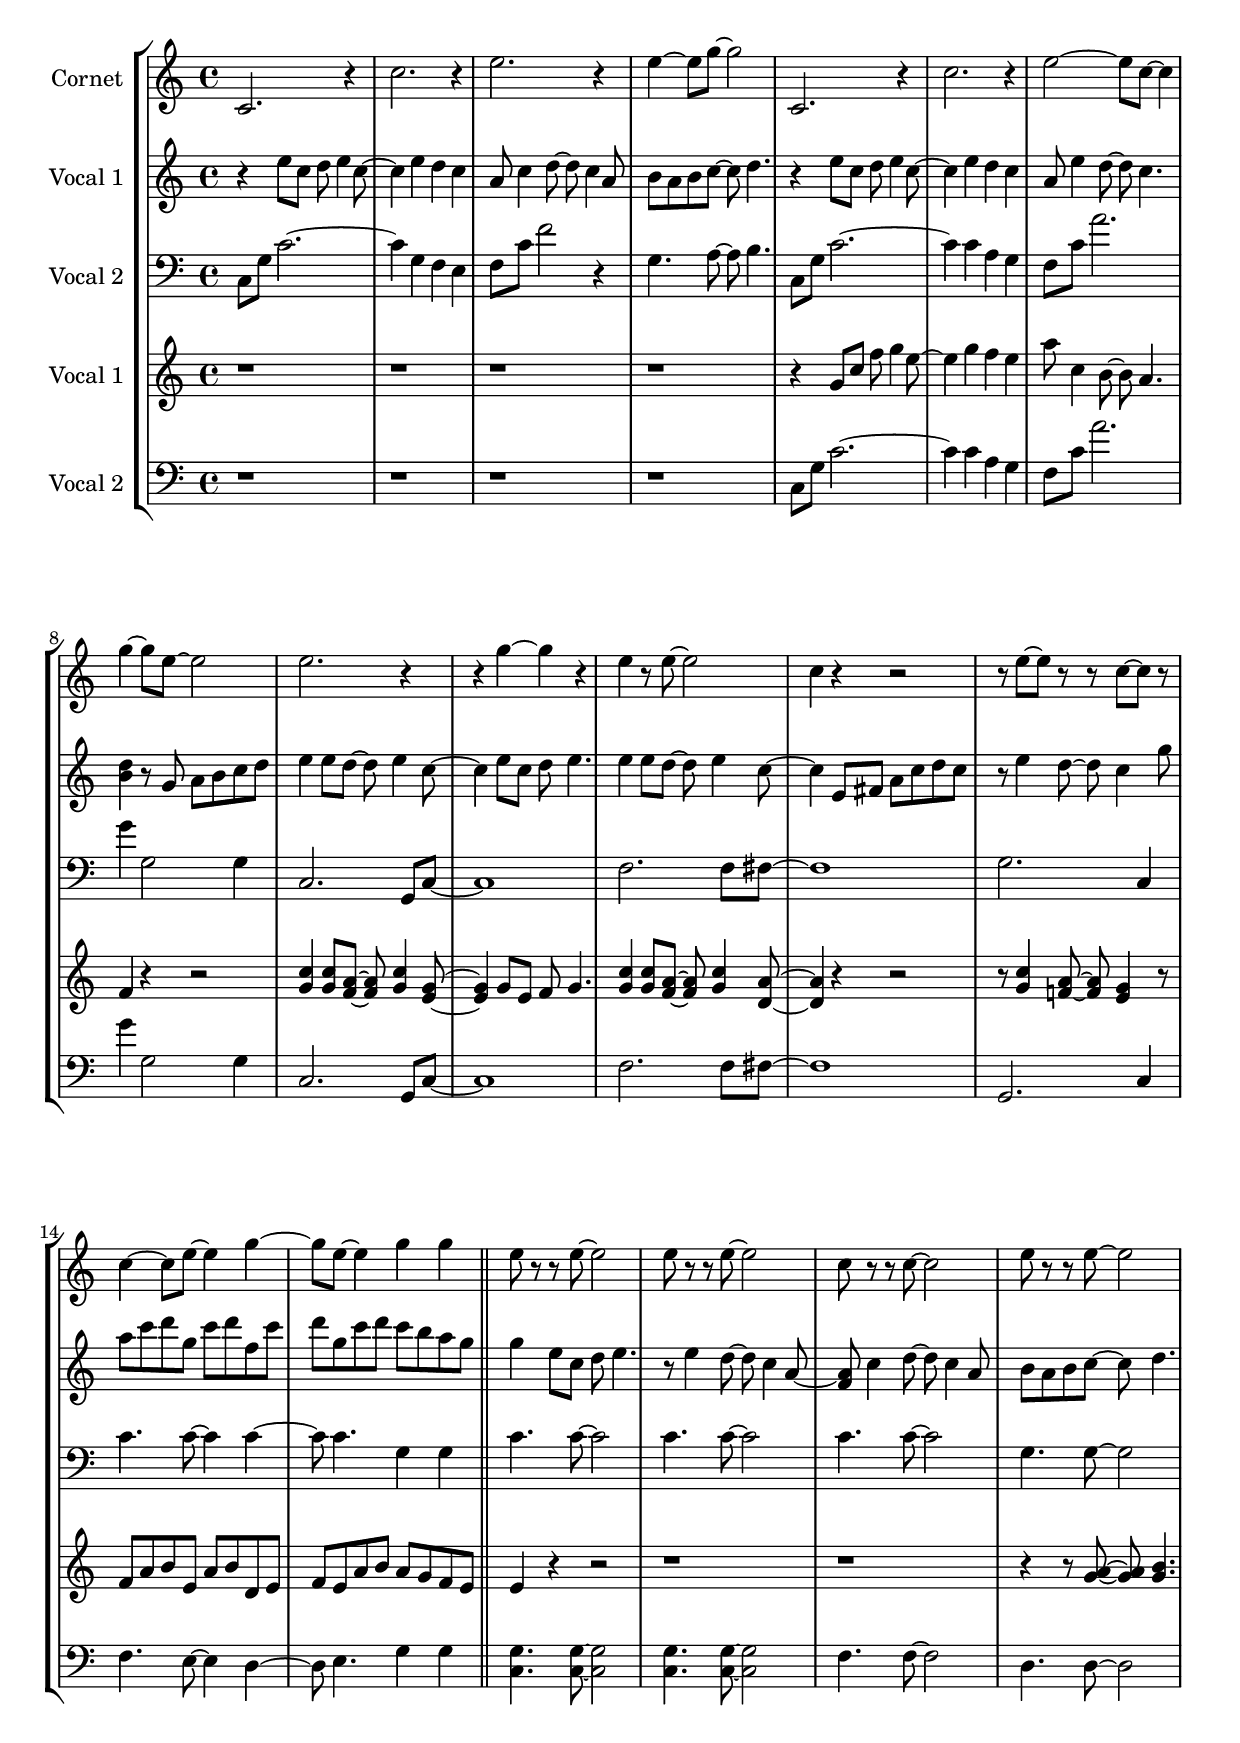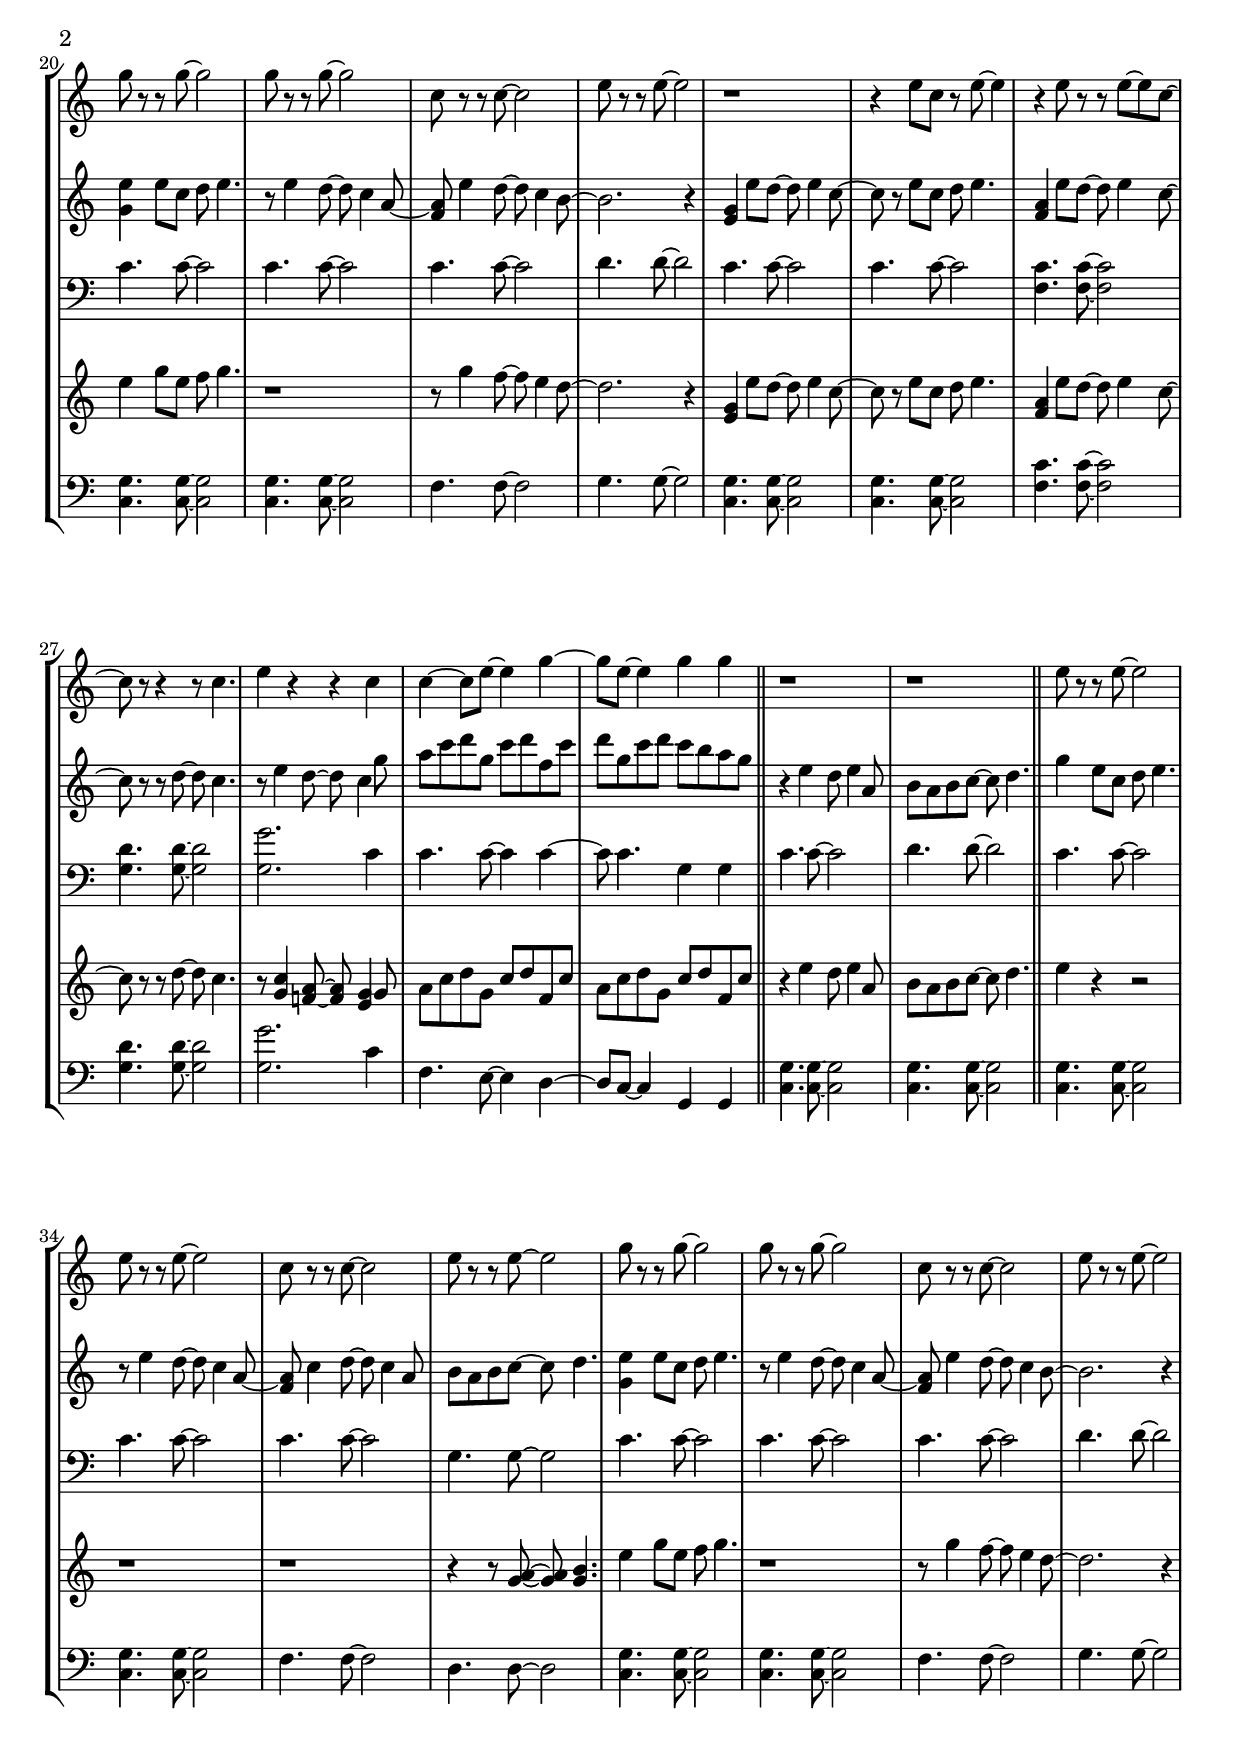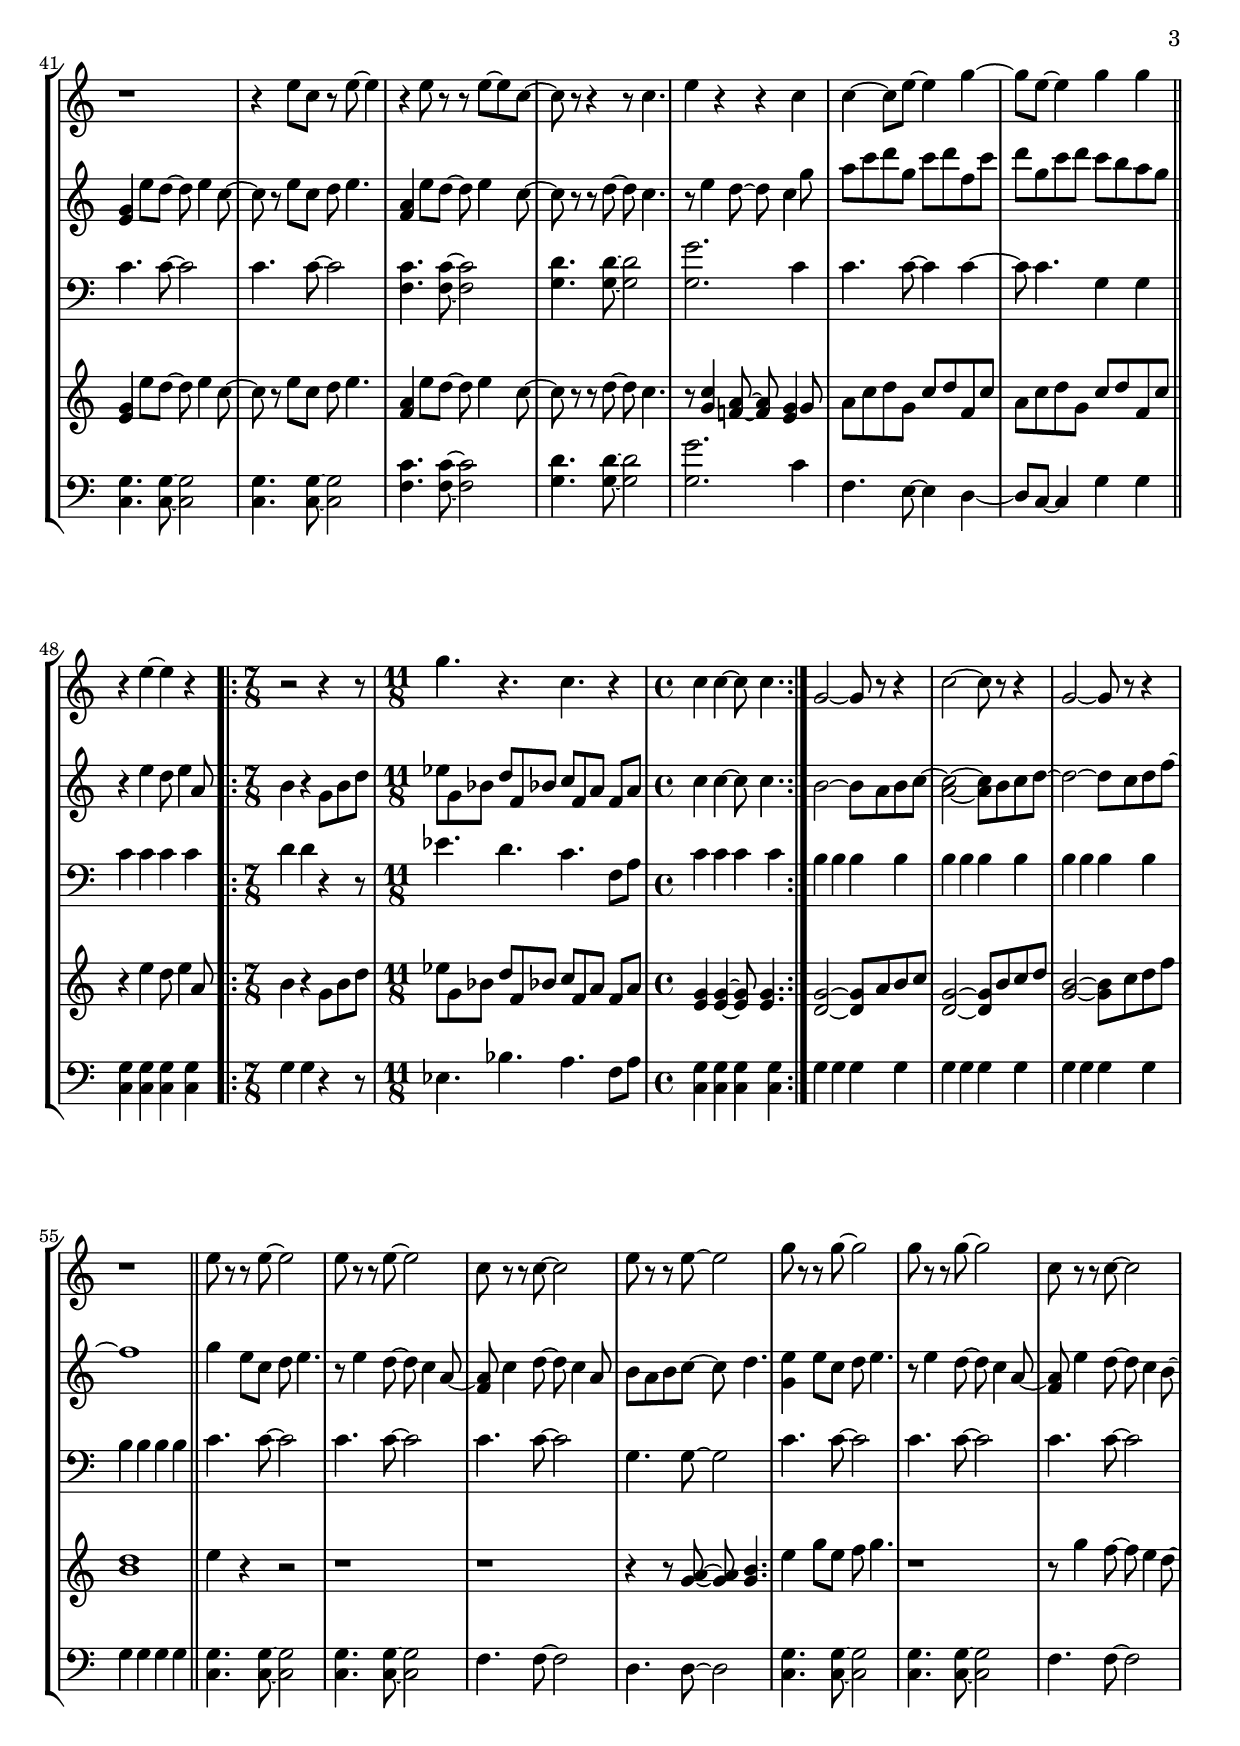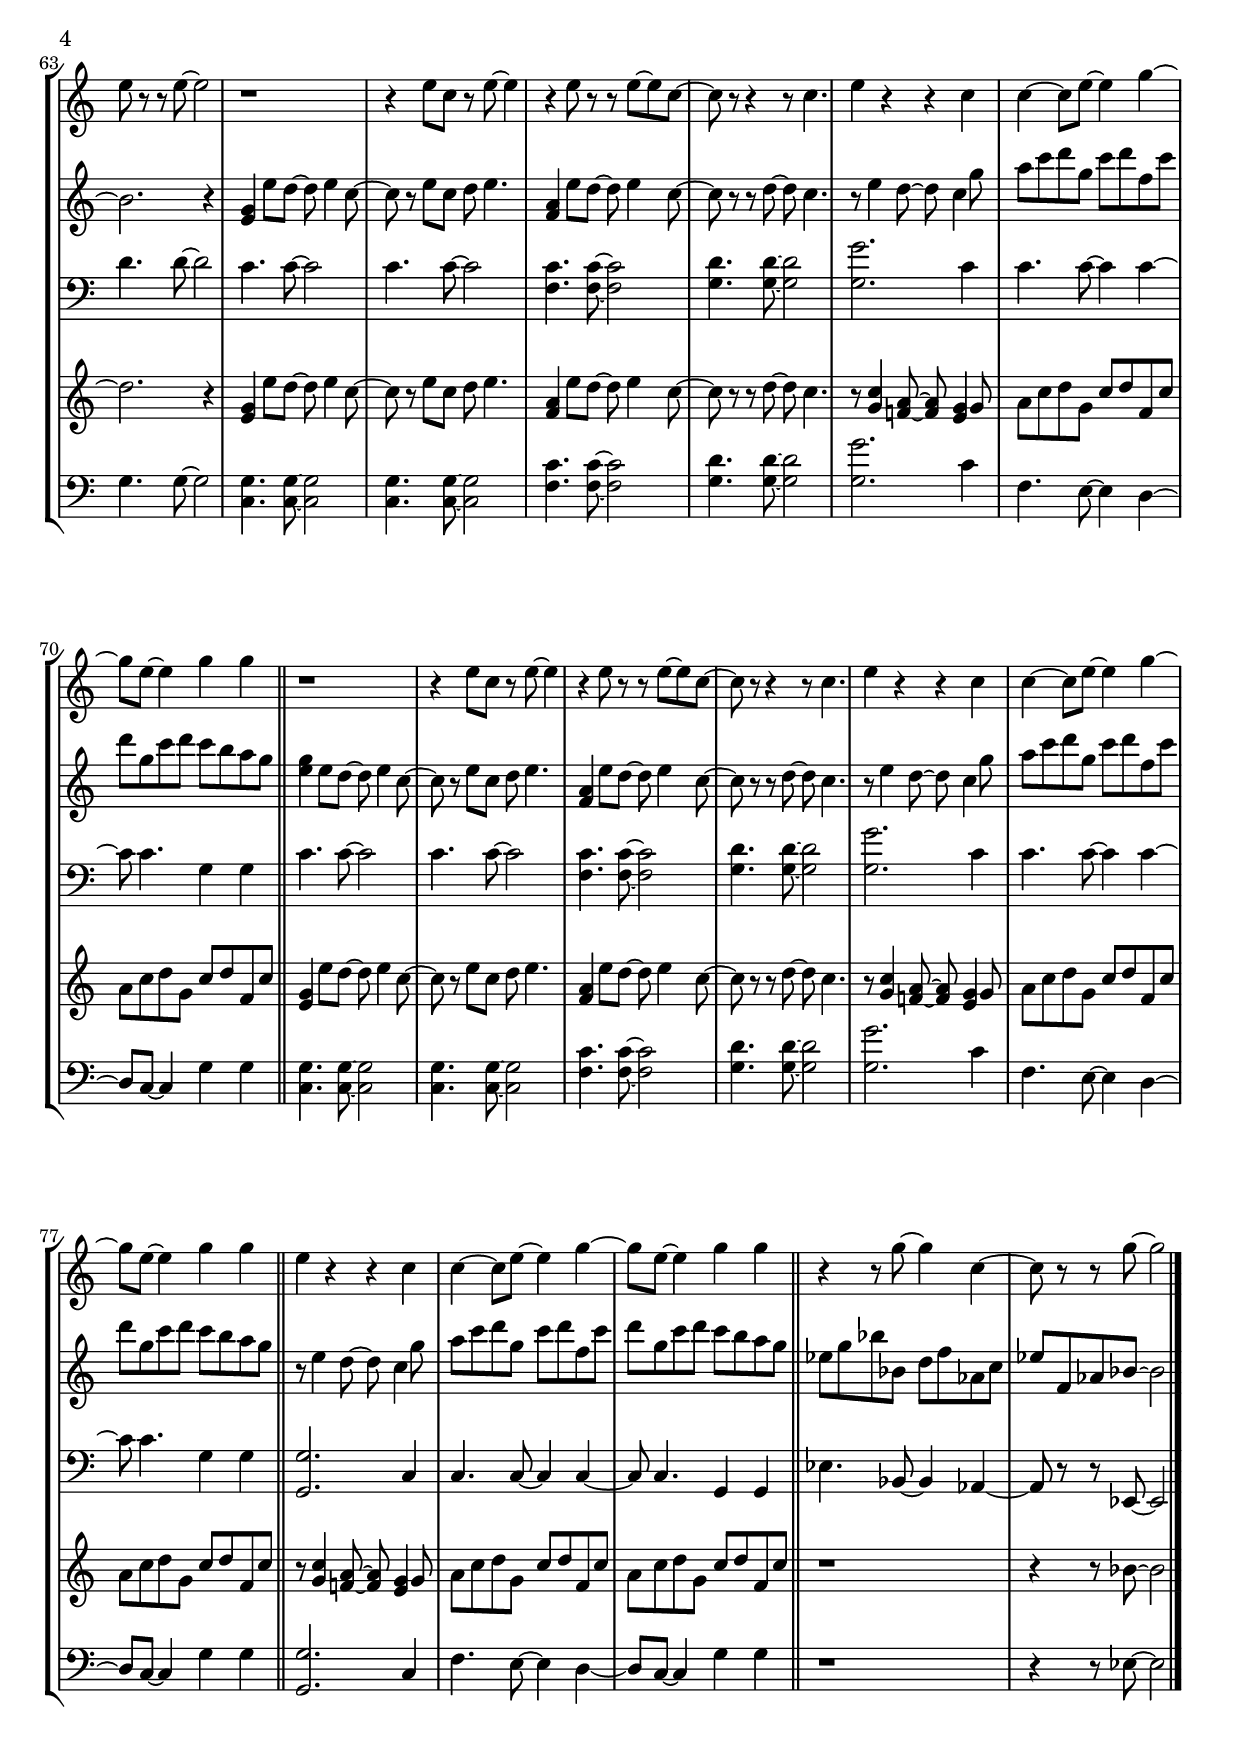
globalSun= {
\time 4/4
\key g \major
}
globalSunBass= {
\time 4/4
\key g \major
\clef bass
}

ternaer = #(define-music-function (parser location ) ()
   #{
       \mark \markup {
        \line \general-align #X #LEFT {
          \score {                     % 2nd column in line
            \new Staff \with {
              fontSize = -3
              \override StaffSymbol.staff-space = #(magstep -3)
              \override StaffSymbol.line-count = #0
              \override VerticalAxisGroup.Y-extent = #'(-0.85 . 4)
            }

            {
              \relative c' { \stemUp \override Score.SpacingSpanner.common-shortest-duration = #(ly:make-moment 3/16)
              b'8[ b8] }
             
%             \override Score.SpacingSpanner.strict-note-spacing = ##t
              \once \override Score.TextScript.Y-offset = #-0.4
              s4.^\markup{ \halign #-1 \italic "=" }
              
              \relative c' { \stemUp \override Score.SpacingSpanner.common-shortest-duration = #(ly:make-moment 3/16)
              \tuplet 3/2 { b'4 b8 }
          }
            } 
            
            \layout {
              ragged-right= ##t
              indent = 0
              \context {
                \Staff
                \remove "Clef_engraver"
                \remove "Time_signature_engraver"
              }
            } % layout end

          } % Score end

        } % line end
    } % markup end
   #})


#(define (scoop-stencil grob)
         (ly:stencil-add
             (ly:note-head::print grob)
             (grob-interpret-markup grob
                 (markup #:with-dimensions '(0 . 0) '(0 . 0)
                                            #:translate '(-0.2 . -0.5)
                                                         #:path 0.25 '((moveto 0 0)
                                                                       (curveto 0 -1 -1 -1.5 -1.5 -1.5))))))
scoop = \once \override NoteHead #'stencil = #scoop-stencil 


HereComesTheSunSolo=\new Voice {
\set Timing.beamExceptions = #'()
\set Timing.baseMoment = #(ly:make-moment 1/4)
\set Timing.beatStructure = #'(1 1 1 1)
g2. r4 
g'2. r4 
b2. r4 
b4~b8 d8~d2
g,,2. r4 
g'2. r4 
b2~b8 g~g4 
d'4~d8 b8~b2
b2. r4 
r4 d~d r 
b4 r8 b~b2
g4 r r2
r8 b8~b r r g8~g r 
g4~g8 b8~b4 d4~
d8 b8~b4 d4 d 
% Verse 
b8 r r b~b2 
b8 r r b~b2 
g8 r r g~g2 
b8 r r b~b2 
d8 r r d~d2 
d8 r r d~d2 
g,8 r r g~g2 
b8 r r b~b2 
% Chorus 
r1 
r4 b8 g r b8~b4
r4 b8 r r b8~b g8~
g8 r r4 r8 g4. 
b4 r r g 
g4~g8 b8~b4 d4~
d8 b8~b4 d4 d 
% interlude 
r1 
r1 
% Verse 
b8 r r b~b2 
b8 r r b~b2 
g8 r r g~g2 
b8 r r b~b2 
d8 r r d~d2 
d8 r r d~d2 
g,8 r r g~g2 
b8 r r b~b2 
% Chorus 
r1 
r4 b8 g r b8~b4
r4 b8 r r b8~b g8~
g8 r r4 r8 g4. 
b4 r r g 
g4~g8 b8~b4 d4~
d8 b8~b4 d4 d 

r4 b~b r 
\repeat volta 6{
\time 7/8 r2 r4 r8 
\time 11/8 d4. r4. g,4. r4 
\time 4/4 g4 g~g8 g4. }
d2~d8 r r4 
g2~g8 r r4 
d2~d8 r r4
r1

% Verse 
b'8 r r b~b2 
b8 r r b~b2 
g8 r r g~g2 
b8 r r b~b2 
d8 r r d~d2 
d8 r r d~d2 
g,8 r r g~g2 
b8 r r b~b2 
% Chorus 
r1 
r4 b8 g r b8~b4
r4 b8 r r b8~b g8~
g8 r r4 r8 g4. 
b4 r r g 
g4~g8 b8~b4 d4~
d8 b8~b4 d4 d 
% Chorus 
r1 
r4 b8 g r b8~b4
r4 b8 r r b8~b g8~
g8 r r4 r8 g4. 
b4 r r g 
g4~g8 b8~b4 d4~
d8 b8~b4 d4 d 

b4 r r g 
g4~g8 b8~b4 d4~
d8 b8~b4 d4 d 

r4 r8 d8~d4 g,4
~g8 r r d'~d2\bar"|."
}


\parallelMusic #'(HereComesTheSunPianoSolo HereComesTheSunBass HereComesTheSunZPianoSolo HereComesTheSunZBass) {
r4 b8 g a b4 g8 ~ |
g,8 d' g2.~|
r1|
r1|

g4 b a g |
g4 d c b |
r1 |
r1 |

e8 g4 a8~a g4 e8 |
c8 g' c2 r4 |
r1 |
r1 |

fis8 e fis g~g a4. |
d,4. e8~e fis4.|
r1 |
r1 |

r4 <b>8 g <a> <b>4 <g>8 ~ |
g,8 d' g2.~|
r4 <d,>8 g <c > <d >4 <b >8 ~ |
g,8 d' g2.~|

<g>4 <b> <a> <g> |
g4 g e d |
<b >4 <d > < c > <b > |
g4 g e d |

e8 <b'>4 <a  >8~<a  > <g >4. |
c8 g' e'2. |
e8 < g,>4 < fis>8~< fis> < e>4. |
c8 g' e'2. |

<a fis>4 r8 d,8 e fis g a |
d4 d,2 d4 |
<c>4 r4 r2 |
d4 d,2 d4 |

<b >4 <b >8 <a >~<a > <b >4 <g >8~|
g,2. d8 g~ |
< g' d>4 < g d>8 < e c>~< e c> < g d>4 < d b>8~|
g,2. d8 g~ |

<g >4 <b >8 <g  > <a > <b >4. |
g1 |
< d b>4 < d>8 < b> < c> < d>4. |
g1 |

<b >4 <b  >8 <a  >~<a  > <b  >4 <g >8~|
c2. c8 cis~|
< g d>4 < g d>8 < e c>~< e c> < g d>4 < e a,>8~|
c2. c8 cis~|

<g  >4 b,8 cis e g a g |
cis1|
<e a,>4 r r2|
cis1|

r8 <b >4 <a  >8~<a  > <g  >4 d'8 |
< d>2. g,4|
r8 < g d>4 < e c!>8~< e c> < d b>4 r8 |
<d,>2. g4|

e8 g a d, g a c, g' |
<g' >4. <g >8~<g >4 <g >4~|
c8 e fis b, e fis a, b |
<c>4. <b>8~<b >4 < a >4~|

a8 d, g a g fis e d | 
<g >8 <g  >4. d4 d| 
c8 b e fis e d c b | 
< a >8 < b >4. d4 d|\bar"||"

% Verse 
<d >4 b8 g a b4.| 
<g  >4. <g  >8~<g  >2| 
< b>4 r r2| 
< d g,>4. < d g,>8~< d g,>2| 

r8 b4 a8~a g4 e8~| 
<g  >4. <g  >8~<g  >2| 
r1| 
< d g,>4. < d g,>8~< d g,>2| 

<e c>8 g4 a8~a8 g4 e8| 
<g >4. <g  >8~<g  >2| 
r1| 
< c >4. < c >8~< c >2| 

fis8 e fis <g >~<g > <a >4.  | 
< d >4. < d >8~< d >2|  
r4 r8 <e d>~<e d> <fis d>4.  | 
<a >4. <a  >8~<a  >2|  

<d, b'>4 b'8 g a b4.| 
<g >4. <g  >8~<g  >2| 
<b >4 d8 b c d4.| 
< d g,>4. < d g,>8~< d g,>2| 

r8 b4 a8~a g4 e8~| 
<g >4. <g  >8~<g  >2| 
r1| 
< d g,>4. < d g,>8~< d g,>2| 

<e c>8 b'4 a8~a8 g4 fis8~| 
<g >4. <g >8~<g >2| 
r8 d4 c8~c8 b4 a8~| 
< c >4. < c >8~< c >2| 

fis2. r4| 
<a  >4. <a >8~<a >2|  
a2. r4| 
< d >4. < d >8~< d >2|  

% Chorus
<d b>4 b'8 a8~a b4 g8~| 
<g >4. <g >8~<g >2| 
<d, b>4 b'8 a8~a b4 g8~| 
< d g,>4. < d g,>8~< d g,>2| 

g8 r b8 g a b4. | 
<g >4. <g >8~<g >2| 
g8 r b8 g a b4. | 
< d g,>4. < d g,>8~< d g,>2| 

<e, c>4 b'8 a8~a b4 g8~| 
<g c,>4. <g c,>8~<g c,>2| 
<e, c>4 b'8 a8~a b4 g8~| 
<g c,>4. <g c,>8~<g c,>2| 

g8 r r a8~a g4. | 
<a d,>4. <a d,>8~<a d,>2|  
g8 r r a8~a g4. | 
<a d,>4. <a d,>8~<a d,>2|  

r8 <b >4 <a >8~<a > <g >4 d'8 |
<d d,>2. g,4|
r8 < g d>4 < e c!>8~< e c> < d b>4 d8 |
<d d,>2. g,4|

e8 g a d, g a c, g' |
<g >4. <g  >8~<g  >4 <g  >4~|
e8 g a d, g a c, g' |
<c,>4. <b >8~< b >4 < a >4~|

a8 d, g a g fis e d | 
<g  >8 <g >4. d4 d|
e8 g a d, g a c, g' |
<a >8 <g >8~< g >4 < d >4 d |\bar"||"

r4 b4 a8 b4 e,8 |
<g >4. <g  >8~<g  >2| 
r4 b4 a8 b4 e,8 |
<d' g,>4. < d g,>8~< d g,>2| 

fis8 e fis g8~g a4. |
<a  >4. <a >8~<a >2| 
fis8 e fis g8~g a4. |
< d g,>4. < d g,>8~< d g,>2| \bar"||"

% Verse 
<d >4 b8 g a b4.| 
<g  >4. <g  >8~<g  >2| 
< b>4 r r2| 
< d g,>4. < d g,>8~< d g,>2| 

r8 b4 a8~a g4 e8~| 
<g  >4. <g  >8~<g  >2| 
r1| 
< d g,>4. < d g,>8~< d g,>2| 

<e c>8 g4 a8~a8 g4 e8| 
<g >4. <g  >8~<g  >2| 
r1| 
< c >4. < c >8~< c >2| 

fis8 e fis <g >~<g > <a >4.  | 
< d >4. < d >8~< d >2|  
r4 r8 <e, d>~<e d> <fis d>4.  | 
<a >4. <a  >8~<a  >2|  

<d, b'>4 b'8 g a b4.| 
<g >4. <g  >8~<g  >2| 
<b >4 d8 b c d4.| 
< d g,>4. < d g,>8~< d g,>2| 

r8 b4 a8~a g4 e8~| 
<g >4. <g  >8~<g  >2| 
r1| 
< d g,>4. < d g,>8~< d g,>2| 

<e c>8 b'4 a8~a8 g4 fis8~| 
<g >4. <g >8~<g >2| 
r8 d4 c8~c8 b4 a8~| 
< c >4. < c >8~< c >2| 

fis2. r4| 
<a  >4. <a >8~<a >2|  
a2. r4| 
< d >4. < d >8~< d >2|  

% Chorus
<d b>4 b'8 a8~a b4 g8~| 
<g >4. <g >8~<g >2| 
<d, b>4 b'8 a8~a b4 g8~| 
< d g,>4. < d g,>8~< d g,>2| 

g8 r b8 g a b4. | 
<g >4. <g >8~<g >2| 
g8 r b8 g a b4. | 
< d g,>4. < d g,>8~< d g,>2| 

<e, c>4 b'8 a8~a b4 g8~| 
<g c,>4. <g c,>8~<g c,>2| 
<e, c>4 b'8 a8~a b4 g8~| 
<g c,>4. <g c,>8~<g c,>2| 

g8 r r a8~a g4. | 
<a d,>4. <a d,>8~<a d,>2|  
g8 r r a8~a g4. | 
<a d,>4. <a d,>8~<a d,>2|  

r8 <b >4 <a >8~<a > <g >4 d'8 |
<d d,>2. g,4|
r8 < g d>4 < e c!>8~< e c> < d b>4 d8 |
<d d,>2. g,4|

e8 g a d, g a c, g' |
<g >4. <g  >8~<g  >4 <g  >4~|
e8 g a d, g a c, g' |
<c,>4. <b >8~< b >4 < a >4~|

a8 d, g a g fis e d | 
<g  >8 <g >4. d4 d|
e8 g a d, g a c, g' |
<a >8 <g >8~< g >4 < d'>4 d |\bar"||"

r4 b4 a8 b4 e,8 |
<g  >4 <g  >4 <g >4 <g  >4| 
r4 b4 a8 b4 e,8 |
< d g,>4 < d g,>4 < d g,>4 < d g,>4| 

\repeat volta 6{
\time 7/8 fis4 r d8 [fis a] |
\time 7/8 <a >4 <a >4 r4 r8|
\time 7/8 fis4 r d8 [fis a] |
\time 7/8 < d >4 < d >4 r4 r8|

\time 11/8 bes8 [d, f] a [c, f!] g [c, e] c [e]  |
\time 11/8 bes4. <a >4. <g >4. c,8 [e]|
\time 11/8 bes8 [d, f] a [c, f!] g [c, e] c [e]  |
\time 11/8 bes4. < f'>4. < e>4. c8 [e]|

\time 4/4 <g >4 <g  >~<g  >8 <g >4.|
\time 4/4 <g >4 <g >4 <g >4 <g >4|
\time 4/4 < d b>4 < d b>~< d b>8 < d b>4.|
\time 4/4 < d g,>4 < d g,>4 < d g,>4 < d g,>4|
}

<fis  >2~<fis  >8 e fis g~| 
<fis >4 <fis  >4 <fis >4 <fis >4 |
< d a>2~< d a>8 e fis g | 
< d>4 < d>4 < d>4 < d>4 |

<g e  >2~<g e  >8 fis g a~|
<fis >4 <fis >4 <fis >4 <fis >4 |
< d a>2~< d a>8 fis g a |
< d>4 < d>4 < d>4 < d>4 |

<a >2~<a  >8 g a c~|
<fis >4 <fis >4 <fis >4 <fis >4 |
< fis d>2~< fis d>8 g a c |
< d>4 < d>4 < d>4 < d>4 |

<c  >1|
<fis >4 <fis >4 <fis >4 <fis >4 |
< a fis>1|
< d>4 < d>4 < d>4 < d>4 |\bar"||"

% Verse 
<d >4 b8 g a b4.| 
<g  >4. <g  >8~<g  >2| 
< b>4 r r2| 
< d g,>4. < d g,>8~< d g,>2| 

r8 b4 a8~a g4 e8~| 
<g  >4. <g  >8~<g  >2| 
r1| 
< d g,>4. < d g,>8~< d g,>2| 

<e c>8 g4 a8~a8 g4 e8| 
<g >4. <g  >8~<g  >2| 
r1| 
< c >4. < c >8~< c >2| 

fis8 e fis <g >~<g > <a >4.  | 
< d >4. < d >8~< d >2|  
r4 r8 <e, d>~<e d> <fis d>4.  | 
<a >4. <a  >8~<a  >2|  

<d, b'>4 b'8 g a b4.| 
<g >4. <g  >8~<g  >2| 
<b >4 d8 b c d4.| 
< d g,>4. < d g,>8~< d g,>2| 

r8 b4 a8~a g4 e8~| 
<g >4. <g  >8~<g  >2| 
r1| 
< d g,>4. < d g,>8~< d g,>2| 

<e c>8 b'4 a8~a8 g4 fis8~| 
<g >4. <g >8~<g >2| 
r8 d4 c8~c8 b4 a8~| 
< c >4. < c >8~< c >2| 

fis2. r4| 
<a  >4. <a >8~<a >2|  
a2. r4| 
< d >4. < d >8~< d >2|  

% Chorus
<d b>4 b'8 a8~a b4 g8~| 
<g >4. <g >8~<g >2| 
<d, b>4 b'8 a8~a b4 g8~| 
< d g,>4. < d g,>8~< d g,>2| 

g8 r b8 g a b4. | 
<g >4. <g >8~<g >2| 
g8 r b8 g a b4. | 
< d g,>4. < d g,>8~< d g,>2| 

<e, c>4 b'8 a8~a b4 g8~| 
<g c,>4. <g c,>8~<g c,>2| 
<e, c>4 b'8 a8~a b4 g8~| 
<g c,>4. <g c,>8~<g c,>2| 

g8 r r a8~a g4. | 
<a d,>4. <a d,>8~<a d,>2|  
g8 r r a8~a g4. | 
<a d,>4. <a d,>8~<a d,>2|  

r8 <b >4 <a >8~<a > <g >4 d'8 |
<d d,>2. g,4|
r8 < g d>4 < e c!>8~< e c> < d b>4 d8 |
<d d,>2. g,4|

e8 g a d, g a c, g' |
<g >4. <g  >8~<g  >4 <g  >4~|
e8 g a d, g a c, g' |
<c,>4. <b >8~< b >4 < a >4~|

a8 d, g a g fis e d | 
<g  >8 <g >4. d4 d|
e8 g a d, g a c, g' |
<a >8 <g >8~< g >4 < d'>4 d |\bar"||"

% Chorus
<d b>4 b 8 a8~a b4 g8~| 
<g >4. <g >8~<g >2| 
<d b>4 b'8 a8~a b4 g8~| 
<d g,>4. < d g,>8~< d g,>2| 

g8 r b8 g a b4. | 
<g >4. <g >8~<g >2| 
g8 r b8 g a b4. | 
< d g,>4. < d g,>8~< d g,>2| 

<e, c>4 b'8 a8~a b4 g8~| 
<g c,>4. <g c,>8~<g c,>2| 
<e, c>4 b'8 a8~a b4 g8~| 
<g c,>4. <g c,>8~<g c,>2| 

g8 r r a8~a g4. | 
<a d,>4. <a d,>8~<a d,>2|  
g8 r r a8~a g4. | 
<a d,>4. <a d,>8~<a d,>2|  

r8 <b >4 <a >8~<a > <g >4 d'8 |
<d d,>2. g,4|
r8 < g d>4 < e c!>8~< e c> < d b>4 d8 |
<d d,>2. g,4|

e8 g a d, g a c, g' |
<g >4. <g  >8~<g  >4 <g  >4~|
e8 g a d, g a c, g' |
<c,>4. <b >8~< b >4 < a >4~|

a8 d, g a g fis e d | 
<g  >8 <g >4. d4 d|
e8 g a d, g a c, g' |
<a >8 <g >8~< g >4 < d'>4 d |\bar"||"

r8 <b >4 <a >8~<a > <g >4 d'8 |
<d d,>2. g,4|
r8 < g d>4 < e c!>8~< e c> < d b>4 d8 |
<d d,>2. g,4|

e8 g a d, g a c, g' |
<g >4. <g  >8~<g  >4 <g  >4~|
e8 g a d, g a c, g' |
<c>4. <b >8~< b >4 < a >4~|

a8 d, g a g fis e d | 
<g  >8 <g >4. d4 d|
e8 g a d, g a c, g' |
<a >8 <g >8~< g >4 < d'>4 d |\bar"||"

bes8 d f f, a c es, g |
<bes'>4. <f>8~<f>4 <es>4~|
r1 |
r1|

bes8 c, es <f>8~<f >2| 
<es>8 r r bes8~bes2|
r4 r8 <f>8~<f >2|
r4 r8 bes8~bes2\bar"|."
}


HereComesTheSunChords = \chordmode{
g1
s1
c1
d1
g1
s1
c1
d1
% Verse 
g1
s1
c1 
a1:7
g1
c4. g4./b  a4:m7 
s8 g4. d2
% Chorus 
g1
s1
c1 
d1
g1
s1
c1 
d1
% v
g1
s1
c1 
a1:7
g1
c4. g4./b  a4:m7 
s8 g4. d2
%
g1
d1
% 
g1
s1
c1 
d1
g1
s1
c1 
d1
g1
s1
c1 
a1:7
g1
c4. g4./b  a4:m7 
s8 g4. d2
% 
g1
\time 7/8 d2 s4 s8 
\time 7/8 b4. a4. c4./e d4
\time 4/4 g1
d1
s1
s1
s1
% 
% Chorus 
g1
s1
c1 
d1
g1
s1
c1 
d1
% v
g1
s1
c1 
a1:7
g1
c4. g4./b  a4:m7 
s8 g4. d2
% 
g1
s1
c1 
a1:7
g1
c4. g4./b  a4:m7 
s8 g4. d2
%
g1
c4. g4./b  a4:m7 
s8 g4. d2
% 
bes4. f4. es4
s8 s4 d8 s2
% d2:9 a2:m6
% e1:7
% s2 e2:7.5-
}



\score{
\new StaffGroup << 
    \new Staff{\set Staff.instrumentName = "Cornet" 
        \set Staff.midiInstrument = #"French horn"
        << \transpose g c { \relative c''{\globalSun\HereComesTheSunSolo}} >>
    }
    \new Staff{\set Staff.instrumentName = "Vocal 1" 
        \set Staff.midiInstrument = #"Accordion"
        << \transpose g c { \relative c'''{\globalSun\HereComesTheSunPianoSolo}} >>
    }
    \new Staff{\set Staff.instrumentName = "Vocal 2" 
        \set Staff.midiInstrument = #"Accordion"
        << \transpose g c { \relative c''{\globalSunBass\HereComesTheSunBass}} >>
    }
    \new Staff{\set Staff.instrumentName = "Vocal 1" 
        \set Staff.midiInstrument = #"Accordion"
        << \transpose g c { \relative c'''{\globalSun\HereComesTheSunZPianoSolo}} >>
    }
    \new Staff{\set Staff.instrumentName = "Vocal 2" 
        \set Staff.midiInstrument = #"Accordion"
        << \transpose g c { \relative c''{\globalSunBass\HereComesTheSunZBass}} >>
    }
    >>
    \layout {
    \context {
		\Score
		\override SpacingSpanner.common-shortest-duration = #(ly:make-moment 2)
    }
    }
\midi { \tempo 4 = 115
%             \set Staff.midiInstrument = #"Acoustic Guitar (nylon)" % \vocaleinsINTRO
    %     \set Staff.midiInstrument = #"clarinet" %  \einsINTRO
%     \set Staff.midiInstrument = #"piano" % \zweiINTRO
%         \set Staff.midiInstrument = #"clarinet" \dreiINTRO
%         \set Staff.midiInstrument = #"clarinet" \vierINTRO
%         \set Staff.midiInstrument = #"clarinet" \bassINTRO
}
}
% \score{
%     \new Staff <<
%         \new Voice {
%         r \mf 
%         
%     }
%     >>
% }
% \midi { \tempo 4 = 110 }
